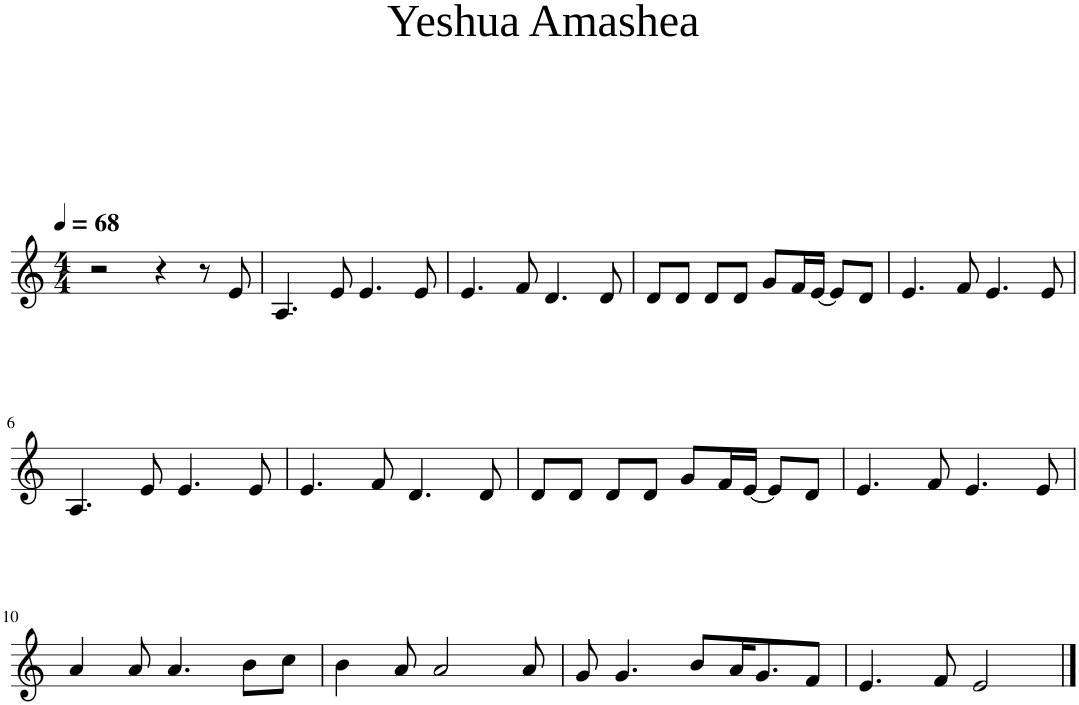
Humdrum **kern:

**kern
*part1
*staff1
*I"Piano
*I'Pno
*clefG2
*k[]
*M4/4
*MM68
=1
2r
4r
8r
8e/
=2
4.A/
8e/
4.e/
8e/
=3
4.e/
8f/
4.d/
8d/
=4
8d/L
8d/J
8d/L
8d/J
8g/L
16f/L
[16e/JJ
8e/L]
8d/J
=5
4.e/
8f/
4.e/
8e/
!!LO:LB:g=z
=6
4.A/
8e/
4.e/
8e/
=7
4.e/
8f/
4.d/
8d/
=8
8d/L
8d/J
8d/L
8d/J
8g/L
16f/L
[16e/JJ
8e/L]
8d/J
=9
4.e/
8f/
4.e/
8e/
!!LO:LB:g=z
=10
4a/
8a/
4.a/
8b\L
8cc\J
=11
4b\
8a/
2a/
8a/
=12
8g/
4.g/
8b/L
16a/K
8.g/
8f/J
=13
4.e/
8f/
2e/
==
*-
